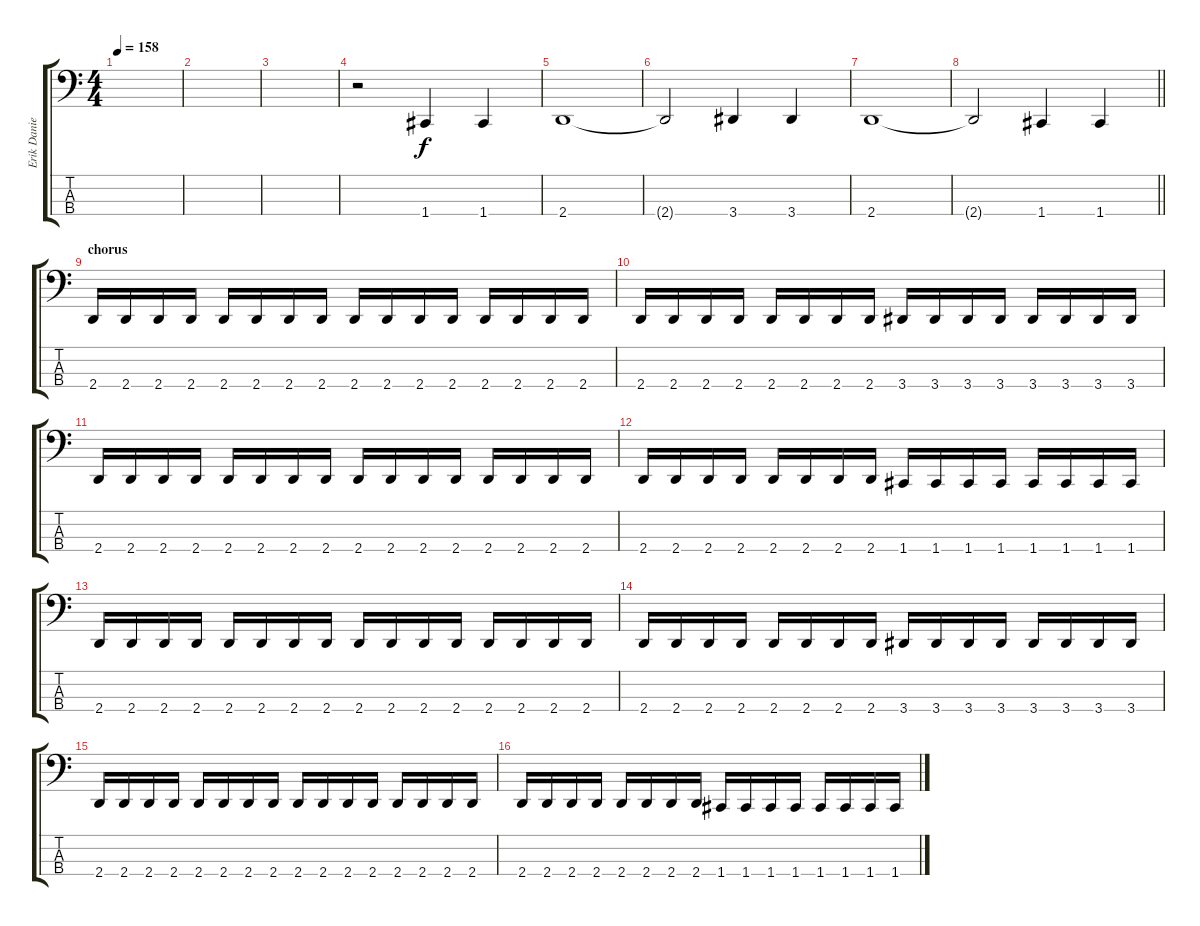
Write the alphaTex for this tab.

\track ("Erik Danielsson" "Erik Danie") {instrument electricbassfinger}
\staff {score tabs}
\tuning (Eb2 Bb1 F1 C1) {hide}
\ts (4 4)
\tempo 158
\clef f4
\ks c
|
|
|
r.2 1.4.4 1.4.4 |
2.4.1 |
2.4{t}.2 3.4.4 3.4.4 |
2.4.1 |
\barLineRight lightlight
2.4{t}.2 1.4.4 1.4.4 |
\section ("" "chorus")
2.4.16 2.4.16 2.4.16 2.4.16 2.4.16 2.4.16 2.4.16 2.4.16 2.4.16 2.4.16 2.4.16 2.4.16 2.4.16 2.4.16 2.4.16 2.4.16 |
2.4.16 2.4.16 2.4.16 2.4.16 2.4.16 2.4.16 2.4.16 2.4.16 3.4.16 3.4.16 3.4.16 3.4.16 3.4.16 3.4.16 3.4.16 3.4.16 |
2.4.16 2.4.16 2.4.16 2.4.16 2.4.16 2.4.16 2.4.16 2.4.16 2.4.16 2.4.16 2.4.16 2.4.16 2.4.16 2.4.16 2.4.16 2.4.16 |
2.4.16 2.4.16 2.4.16 2.4.16 2.4.16 2.4.16 2.4.16 2.4.16 1.4.16 1.4.16 1.4.16 1.4.16 1.4.16 1.4.16 1.4.16 1.4.16 |
2.4.16 2.4.16 2.4.16 2.4.16 2.4.16 2.4.16 2.4.16 2.4.16 2.4.16 2.4.16 2.4.16 2.4.16 2.4.16 2.4.16 2.4.16 2.4.16 |
2.4.16 2.4.16 2.4.16 2.4.16 2.4.16 2.4.16 2.4.16 2.4.16 3.4.16 3.4.16 3.4.16 3.4.16 3.4.16 3.4.16 3.4.16 3.4.16 |
2.4.16 2.4.16 2.4.16 2.4.16 2.4.16 2.4.16 2.4.16 2.4.16 2.4.16 2.4.16 2.4.16 2.4.16 2.4.16 2.4.16 2.4.16 2.4.16 |
2.4.16 2.4.16 2.4.16 2.4.16 2.4.16 2.4.16 2.4.16 2.4.16 1.4.16 1.4.16 1.4.16 1.4.16 1.4.16 1.4.16 1.4.16 1.4.16
